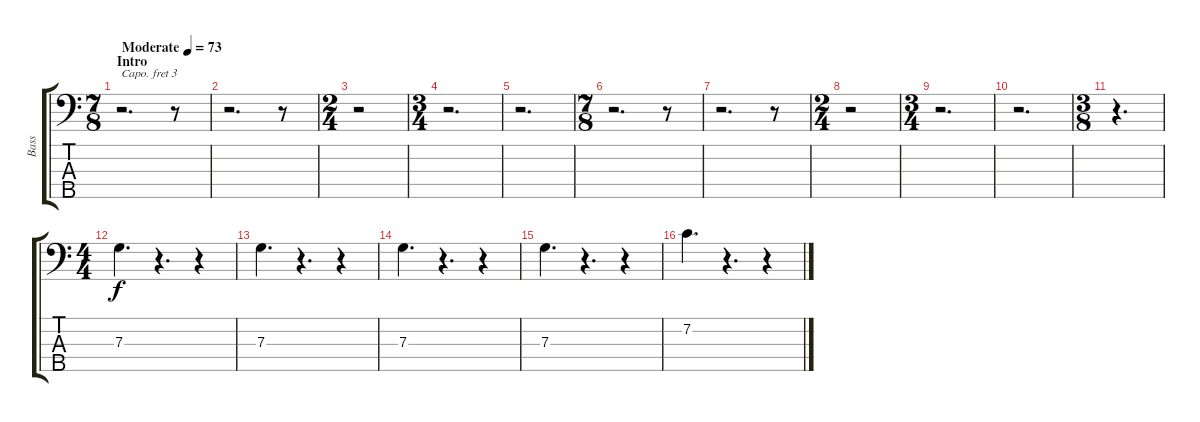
\track ("Bass" "Bass") {instrument electricbasspick}
\staff {score tabs}
\capo 3
\tuning (G2 D2 A1 E1 B0) {hide}
\ts (7 8)
\section ("" "Intro")
\tempo (73 "Moderate")
\clef f4
\ks c
r.2{d dy f instrument electricbasspick} r.8 |
r.2{d} r.8 |
\ts (2 4)
r.2 |
\ts (3 4)
r.2{d} |
r.2{d} |
\ts (7 8)
r.2{d} r.8 |
r.2{d} r.8 |
\ts (2 4)
r.2 |
\ts (3 4)
r.2{d} |
r.2{d} |
\ts (3 8)
r.4{d} |
\ts (4 4)
7.3.4{d} r.4{d} r.4 |
7.3.4{d} r.4{d} r.4 |
7.3.4{d} r.4{d} r.4 |
7.3.4{d} r.4{d} r.4 |
7.2.4{d} r.4{d} r.4
